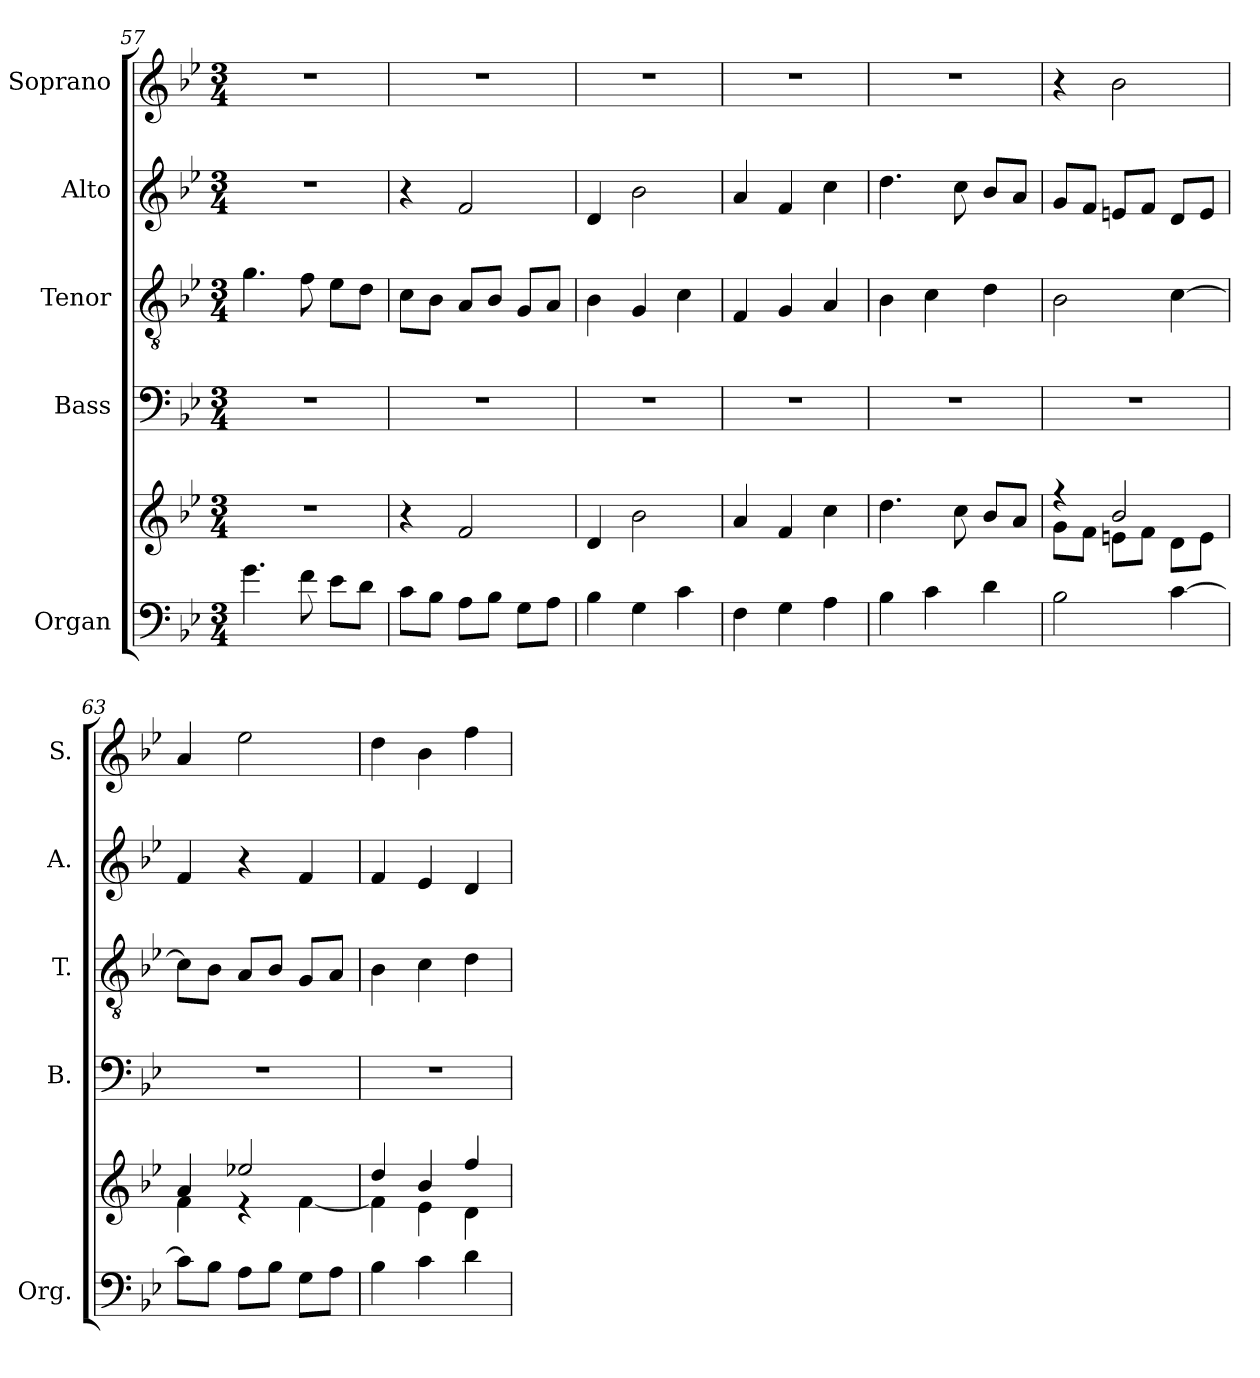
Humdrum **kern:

**kern	**kern	**kern	**kern	**kern	**kern
*part5	*part5	*part4	*part3	*part2	*part1
*staff6	*staff5	*staff4	*staff3	*staff2	*staff1
*I"Organ	*	*I"Bass	*I"Tenor	*I"Alto	*I"Soprano
*I'Org.	*	*I'B.	*I'T.	*I'A.	*I'S.
!!LO:LB:g=z
*clefF4	*clefG2	*clefF4	*clefGv2	*clefG2	*clefG2
*	*	*	*ITrd7c12	*	*
*k[b-e-]	*k[b-e-]	*k[b-e-]	*k[b-e-]	*k[b-e-]	*k[b-e-]
*B-:	*B-:	*B-:	*B-:	*B-:	*B-:
*M3/4	*M3/4	*M3/4	*M3/4	*M3/4	*M3/4
=57	=57	=57	=57	=57	=57
4.g\	2.r	2.r	4.G\	2.r	2.r
8f\	.	.	8F\	.	.
8e-\L	.	.	8E-\L	.	.
8d\J	.	.	8D\J	.	.
=58	=58	=58	=58	=58	=58
8c\L	4r	2.r	8C\L	4r	2.r
8B-\J	.	.	8BB-\J	.	.
8A\L	2f/	.	8AA/L	2f/	.
8B-\J	.	.	8BB-/J	.	.
8G\L	.	.	8GG/L	.	.
8A\J	.	.	8AA/J	.	.
=59	=59	=59	=59	=59	=59
4B-\	4d/	2.r	4BB-\	4d/	2.r
4G\	2b-\	.	4GG/	2b-\	.
4c\	.	.	4C\	.	.
=60	=60	=60	=60	=60	=60
4F\	4a/	2.r	4FF/	4a/	2.r
4G\	4f/	.	4GG/	4f/	.
4A\	4cc\	.	4AA/	4cc\	.
=61	=61	=61	=61	=61	=61
4B-\	4.dd\	2.r	4BB-\	4.dd\	2.r
4c\	.	.	4C\	.	.
.	8cc\	.	.	8cc\	.
4d\	8b-/L	.	4D\	8b-/L	.
.	8a/J	.	.	8a/J	.
=62	=62	=62	=62	=62	=62
*	*^	*	*	*	*
2B-\	4r	8g\L	2.r	2BB-\	8g/L	4r
.	.	8f\J	.	.	8f/J	.
.	2b-/	8en\L	.	.	8en/L	2b-\
.	.	8f\J	.	.	8f/J	.
[4c\	.	8d\L	.	[4C\	8d/L	.
.	.	8e\J	.	.	8e/J	.
=63	=63	=63	=63	=63	=63	=63
8c\L]	4a/	4f\	2.r	8C\L]	4f/	4a/
8B-\J	.	.	.	8BB-\J	.	.
8A\L	2ee-X/	4r	.	8AA/L	4r	2ee-\
8B-\J	.	.	.	8BB-/J	.	.
8G\L	.	[4f\	.	8GG/L	4f/	.
8A\J	.	.	.	8AA/J	.	.
=64	=64	=64	=64	=64	=64	=64
4B-\	4dd/	4f\]	2.r	4BB-\	4f/	4dd\
4c\	4b-/	4e-\	.	4C\	4e-/	4b-\
4d\	4ff/	4d\	.	4D\	4d/	4ff\
*	*v	*v	*	*	*	*
=	=	=	=	=	=
*-	*-	*-	*-	*-	*-
